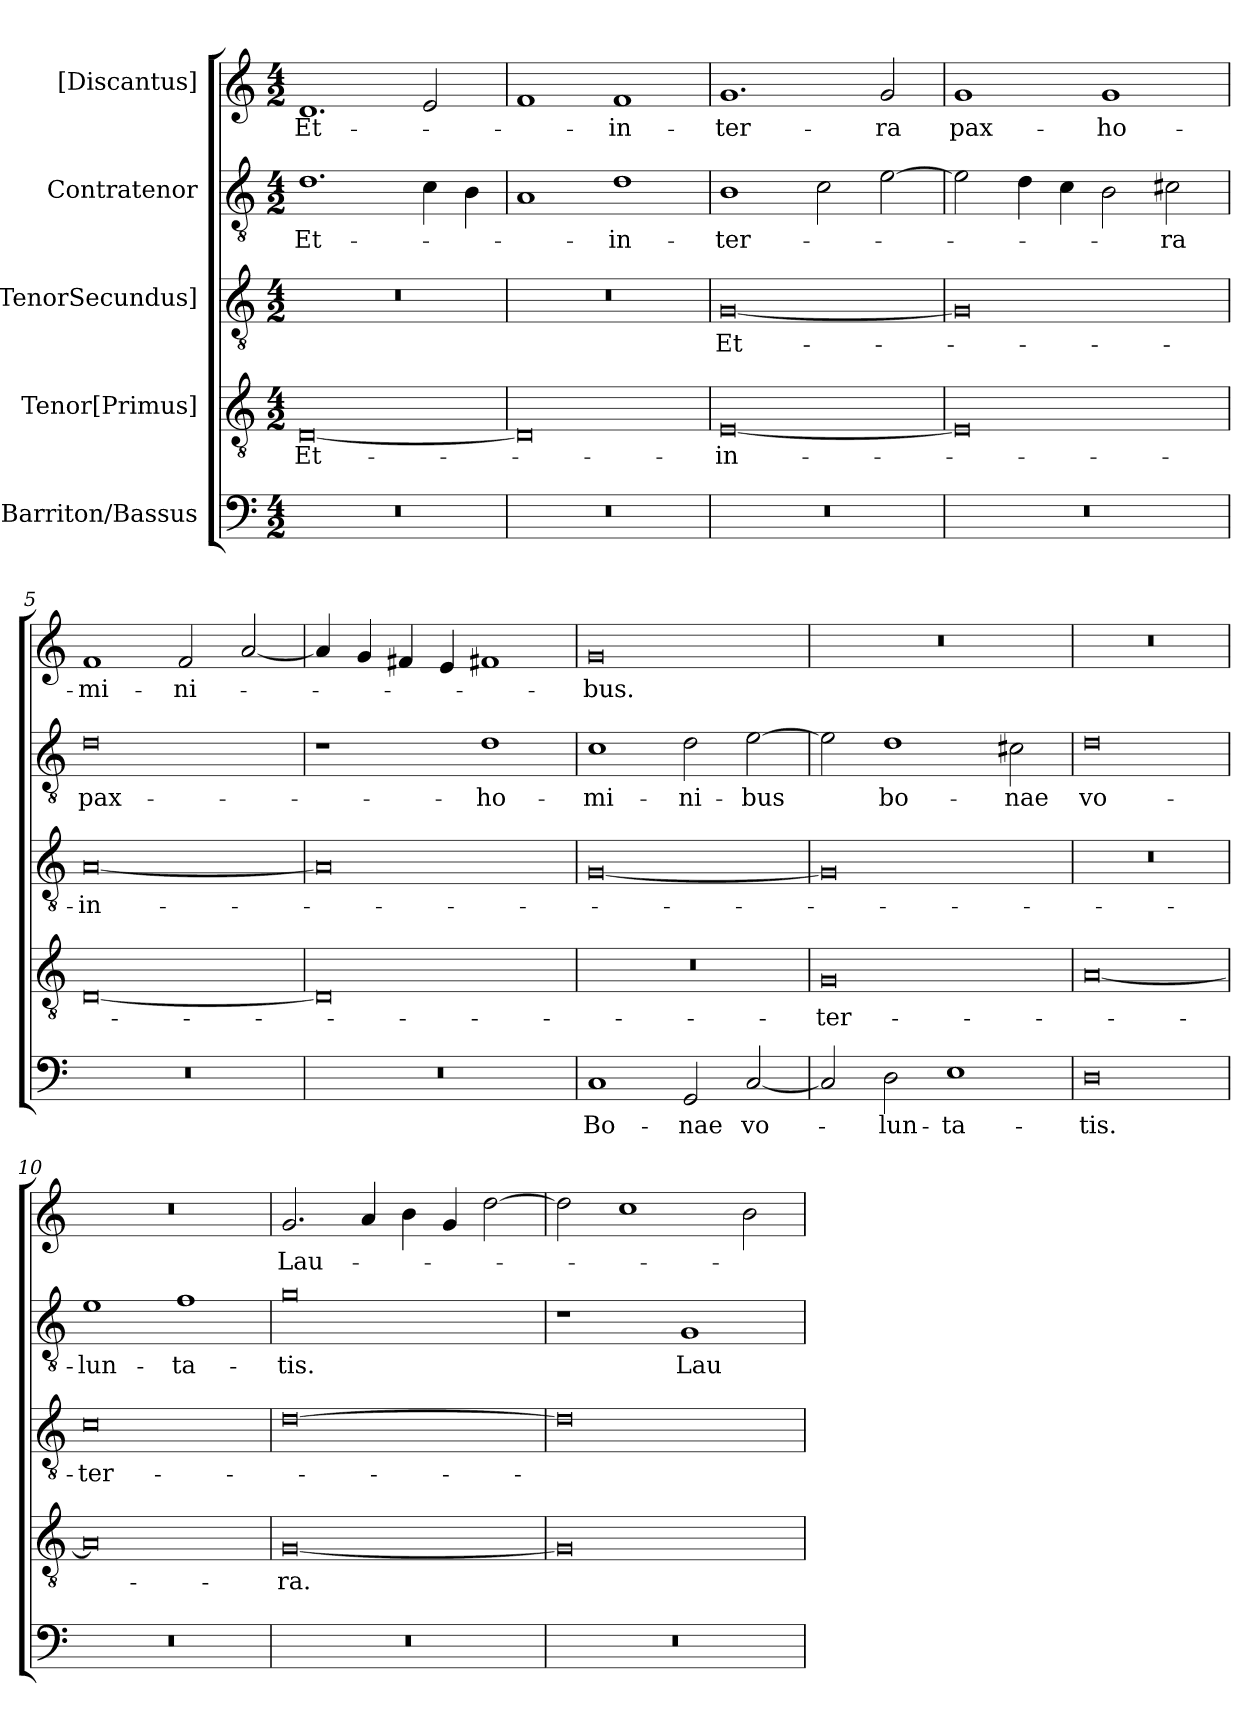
**kern	**text	**kern	**text	**kern	**text	**kern	**text	**kern	**text
*part5	*part5	*part4	*part4	*part3	*part3	*part2	*part2	*part1	*part1
*staff5	*staff5	*staff4	*staff4	*staff3	*staff3	*staff2	*staff2	*staff1	*staff1
*I"Barriton/Bassus	*	*I"Tenor[Primus]	*	*I"[TenorSecundus]	*	*I"Contratenor	*	*I"[Discantus]	*
*clefF4	*	*clefGv2	*	*clefGv2	*	*clefGv2	*	*clefG2	*
*k[]	*	*k[]	*	*k[]	*	*k[]	*	*k[]	*
*M4/2	*	*M4/2	*	*M4/2	*	*M4/2	*	*M4/2	*
=1	=1	=1	=1	=1	=1	=1	=1	=1	=1
0r	.	[0D/	Et-	0r	.	1.d\	Et-	1.d/	Et-
.	.	.	.	.	.	4c\	.	2e/	.
.	.	.	.	.	.	4B\	.	.	.
=2	=2	=2	=2	=2	=2	=2	=2	=2	=2
0r	.	0D/]	.	0r	.	1A/	.	1f/	.
.	.	.	.	.	.	1d\	in-	1f/	in-
=3	=3	=3	=3	=3	=3	=3	=3	=3	=3
0r	.	[0E/	in-	[0G/	Et-	1B\	ter-	1.g/	ter-
.	.	.	.	.	.	2c\	.	.	.
.	.	.	.	.	.	[2e\	.	2g/	-ra
=4	=4	=4	=4	=4	=4	=4	=4	=4	=4
0r	.	0E/]	.	0G/]	.	2e\]	.	1g/	pax-
.	.	.	.	.	.	4d\	.	.	.
.	.	.	.	.	.	4c\	.	.	.
.	.	.	.	.	.	2B\	.	1g/	ho-
.	.	.	.	.	.	2c#X\	-ra	.	.
=5	=5	=5	=5	=5	=5	=5	=5	=5	=5
0r	.	[0D/	.	[0A/	in-	0d\	pax-	1f/	-mi-
.	.	.	.	.	.	.	.	2f/	-ni-
.	.	.	.	.	.	.	.	[2a/	.
=6	=6	=6	=6	=6	=6	=6	=6	=6	=6
0r	.	0D/]	.	0A/]	.	1r	.	4a/]	.
.	.	.	.	.	.	.	.	4g/	.
.	.	.	.	.	.	.	.	4f#X/	.
.	.	.	.	.	.	.	.	4e/	.
.	.	.	.	.	.	1d\	ho-	1f#X/	.
=7	=7	=7	=7	=7	=7	=7	=7	=7	=7
1C/	Bo-	0r	.	[0G/	.	1c\	-mi-	0g/	-bus.
2GG/	-nae	.	.	.	.	2d\	-ni-	.	.
[2C/	vo-	.	.	.	.	[2e\	-bus	.	.
=8	=8	=8	=8	=8	=8	=8	=8	=8	=8
2C/]	.	0G/	ter-	0G/]	.	2e\]	.	0r	.
2D\	-lun-	.	.	.	.	1d\	bo-	.	.
1E\	-ta-	.	.	.	.	.	.	.	.
.	.	.	.	.	.	2c#X\	-nae	.	.
=9	=9	=9	=9	=9	=9	=9	=9	=9	=9
0D\	-tis.	[0A/	.	0r	.	0d\	vo-	0r	.
=10	=10	=10	=10	=10	=10	=10	=10	=10	=10
0r	.	0A/]	.	0c\	ter-	1e\	-lun-	0r	.
.	.	.	.	.	.	1f\	-ta-	.	.
=11	=11	=11	=11	=11	=11	=11	=11	=11	=11
0r	.	[0G/	-ra.	[0d\	.	0g\	-tis.	2.g/	Lau-
.	.	.	.	.	.	.	.	4a/	.
.	.	.	.	.	.	.	.	4b\	.
.	.	.	.	.	.	.	.	4g/	.
.	.	.	.	.	.	.	.	[2dd\	.
=12	=12	=12	=12	=12	=12	=12	=12	=12	=12
0r	.	0G/]	.	0d\]	.	1r	.	2dd\]	.
.	.	.	.	.	.	.	.	1cc\	.
.	.	.	.	.	.	1G/	Lau-	.	.
.	.	.	.	.	.	.	.	2b\	.
=	=	=	=	=	=	=	=	=	=
*-	*-	*-	*-	*-	*-	*-	*-	*-	*-
